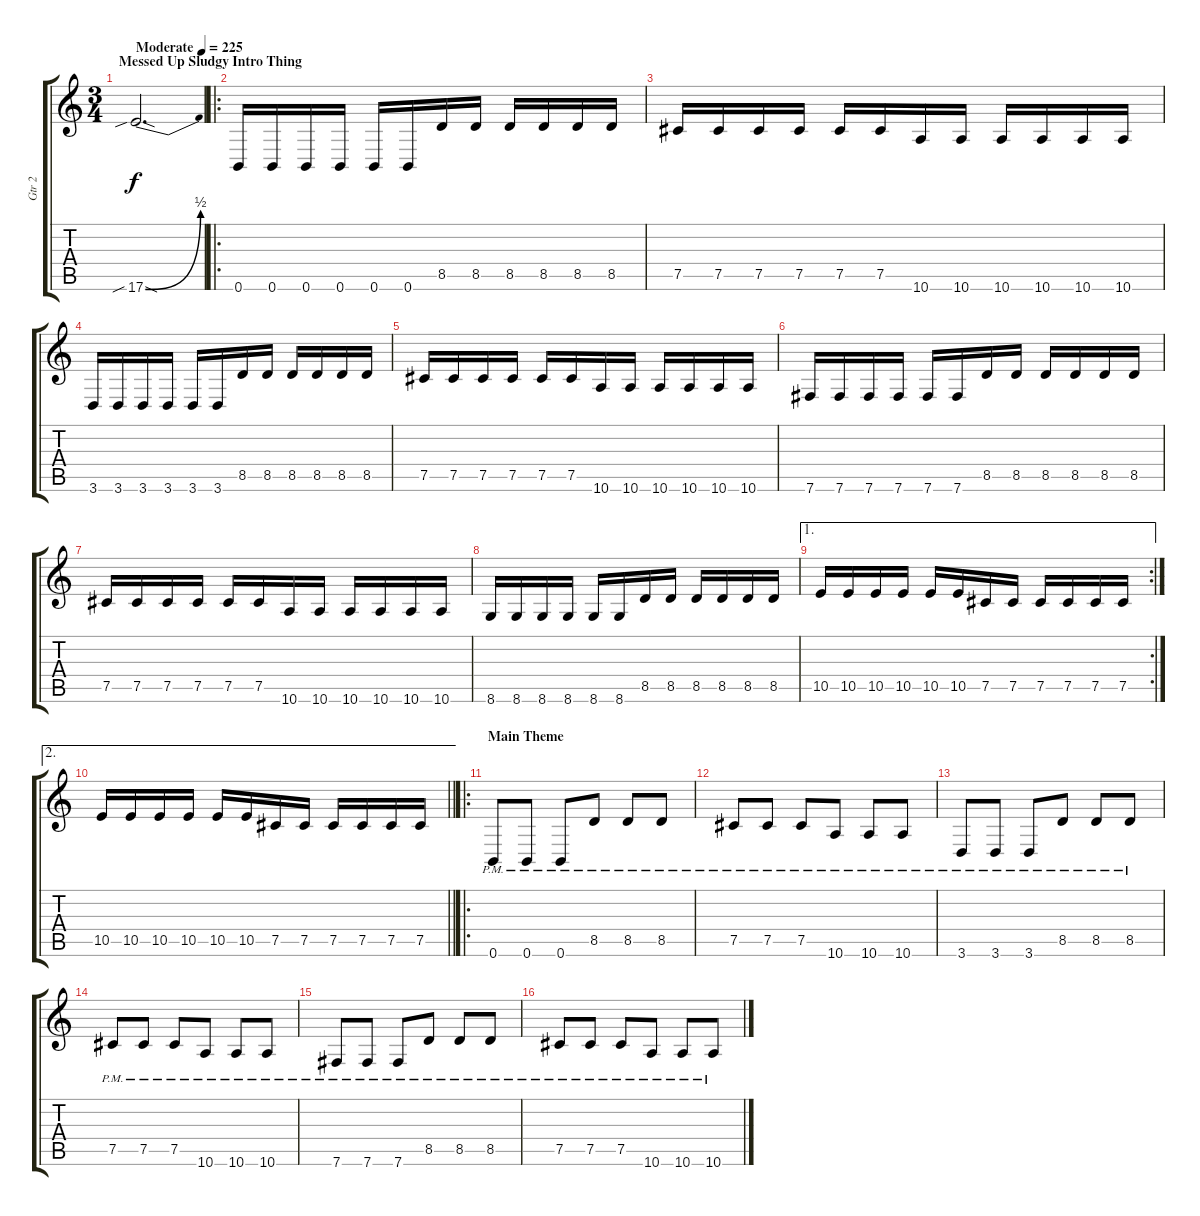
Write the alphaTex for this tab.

\track ("Gtr 2" "Gtr 2") {instrument distortionguitar}
\staff {score tabs}
\tuning (Db4 Ab3 E3 B2 Gb2 B1) {hide}
\ts (3 4)
\section ("" "Messed Up Sludgy Intro Thing")
\tempo (225 "Moderate")
\clef g2
\ks c
17.6{be (bend 0 0 60 2) sib sod}.2{d dy f volume 7 balance 8 instrument overdrivenguitar} |
\ro
0.6.16 0.6.16 0.6.16 0.6.16 0.6.16 0.6.16 8.5.16 8.5.16 8.5.16 8.5.16 8.5.16 8.5.16 |
7.5.16 7.5.16 7.5.16 7.5.16 7.5.16 7.5.16 10.6.16 10.6.16 10.6.16 10.6.16 10.6.16 10.6.16 |
3.6.16 3.6.16 3.6.16 3.6.16 3.6.16 3.6.16 8.5.16 8.5.16 8.5.16 8.5.16 8.5.16 8.5.16 |
7.5.16 7.5.16 7.5.16 7.5.16 7.5.16 7.5.16 10.6.16 10.6.16 10.6.16 10.6.16 10.6.16 10.6.16 |
7.6.16 7.6.16 7.6.16 7.6.16 7.6.16 7.6.16 8.5.16 8.5.16 8.5.16 8.5.16 8.5.16 8.5.16 |
7.5.16 7.5.16 7.5.16 7.5.16 7.5.16 7.5.16 10.6.16 10.6.16 10.6.16 10.6.16 10.6.16 10.6.16 |
8.6.16 8.6.16 8.6.16 8.6.16 8.6.16 8.6.16 8.5.16 8.5.16 8.5.16 8.5.16 8.5.16 8.5.16 |
\ae 1
\rc 2
10.5.16 10.5.16 10.5.16 10.5.16 10.5.16 10.5.16 7.5.16 7.5.16 7.5.16 7.5.16 7.5.16 7.5.16 |
\ae 2
\barLineRight lightlight
10.5.16 10.5.16 10.5.16 10.5.16 10.5.16 10.5.16 7.5.16 7.5.16 7.5.16 7.5.16 7.5.16 7.5.16 |
\ro
\section ("" "Main Theme")
0.6{pm}.8{volume 11 balance 16 instrument distortionguitar} 0.6{pm}.8 0.6{pm}.8 8.5{pm}.8 8.5{pm}.8 8.5{pm}.8 |
7.5{pm}.8 7.5{pm}.8 7.5{pm}.8 10.6{pm}.8 10.6{pm}.8 10.6{pm}.8 |
3.6{pm}.8 3.6{pm}.8 3.6{pm}.8 8.5{pm}.8 8.5{pm}.8 8.5{pm}.8 |
7.5{pm}.8 7.5{pm}.8 7.5{pm}.8 10.6{pm}.8 10.6{pm}.8 10.6{pm}.8 |
7.6{pm}.8 7.6{pm}.8 7.6{pm}.8 8.5{pm}.8 8.5{pm}.8 8.5{pm}.8 |
7.5{pm}.8 7.5{pm}.8 7.5{pm}.8 10.6{pm}.8 10.6{pm}.8 10.6{pm}.8
